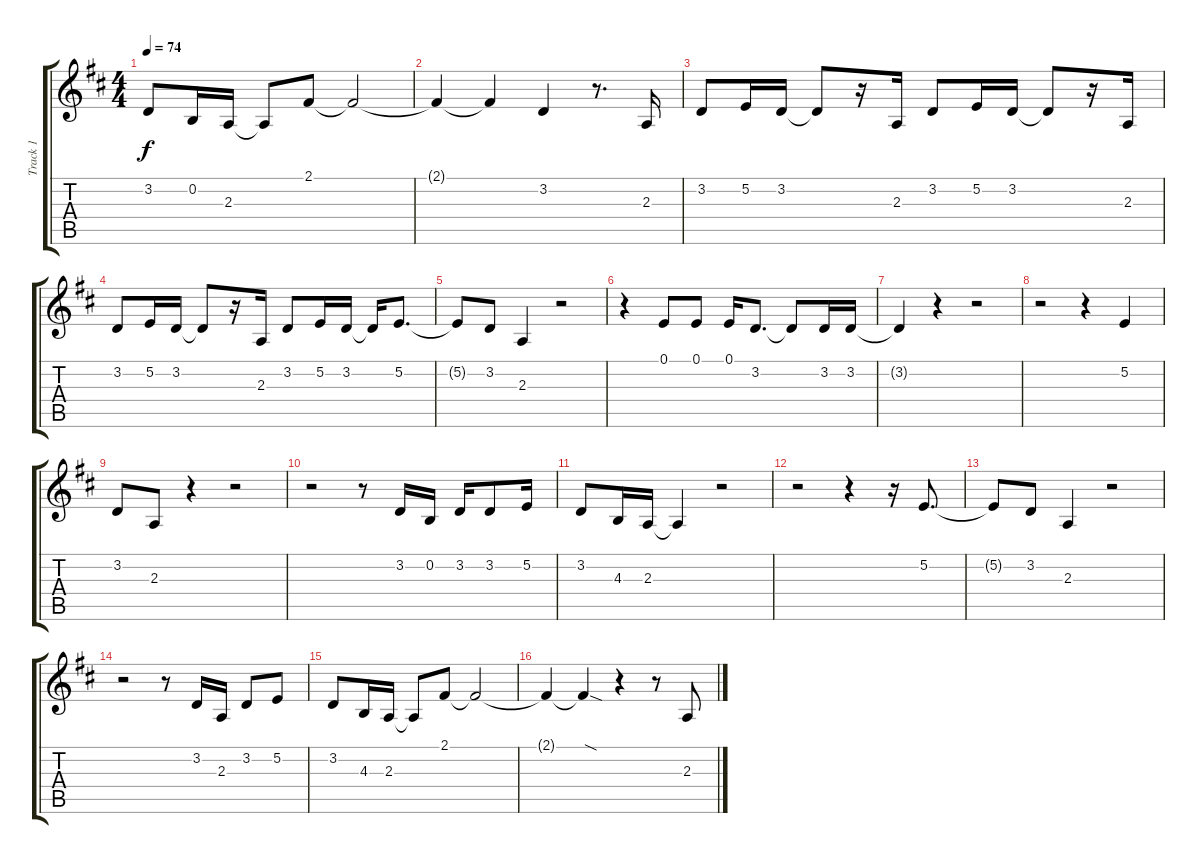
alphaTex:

\track ("Track 1" "Track 1") {instrument tenorsax}
\staff {score tabs}
\tuning (E4 B3 G3 D3 A2 E2) {hide}
\ts (4 4)
\tempo 74
\clef g2
\ks d
3.2.8{dy f} 0.2.16 2.3.16 2.3{t}.8 2.1.8 2.1{t}.2 |
2.1{t}.4 2.1{t}.4 3.2.4 r.8{d} 2.3.16 |
3.2.8 5.2.16 3.2.16 3.2{t}.8 r.16 2.3.16 3.2.8 5.2.16 3.2.16 3.2{t}.8 r.16 2.3.16 |
3.2.8 5.2.16 3.2.16 3.2{t}.8 r.16 2.3.16 3.2.8 5.2.16 3.2.16 3.2{t}.16 5.2.8{d} |
5.2{t}.8 3.2.8 2.3.4 r.2 |
r.4 0.1.8 0.1.8 0.1.16 3.2.8{d} 3.2{t}.8 3.2.16 3.2.16 |
3.2{t}.4 r.4 r.2 |
r.2 r.4 5.2.4 |
3.2.8 2.3.8 r.4 r.2 |
r.2 r.8 3.2.16 0.2.16 3.2.16 3.2.8 5.2.16 |
3.2.8 4.3.16 2.3.16 2.3{t}.4 r.2 |
r.2 r.4 r.16 5.2.8{d} |
5.2{t}.8 3.2.8 2.3.4 r.2 |
r.2 r.8 3.2.16 2.3.16 3.2.8 5.2.8 |
3.2.8 4.3.16 2.3.16 2.3{t}.8 2.1.8 2.1{t}.2 |
2.1{t}.4 2.1{sod t}.4 r.4 r.8 2.3.8
